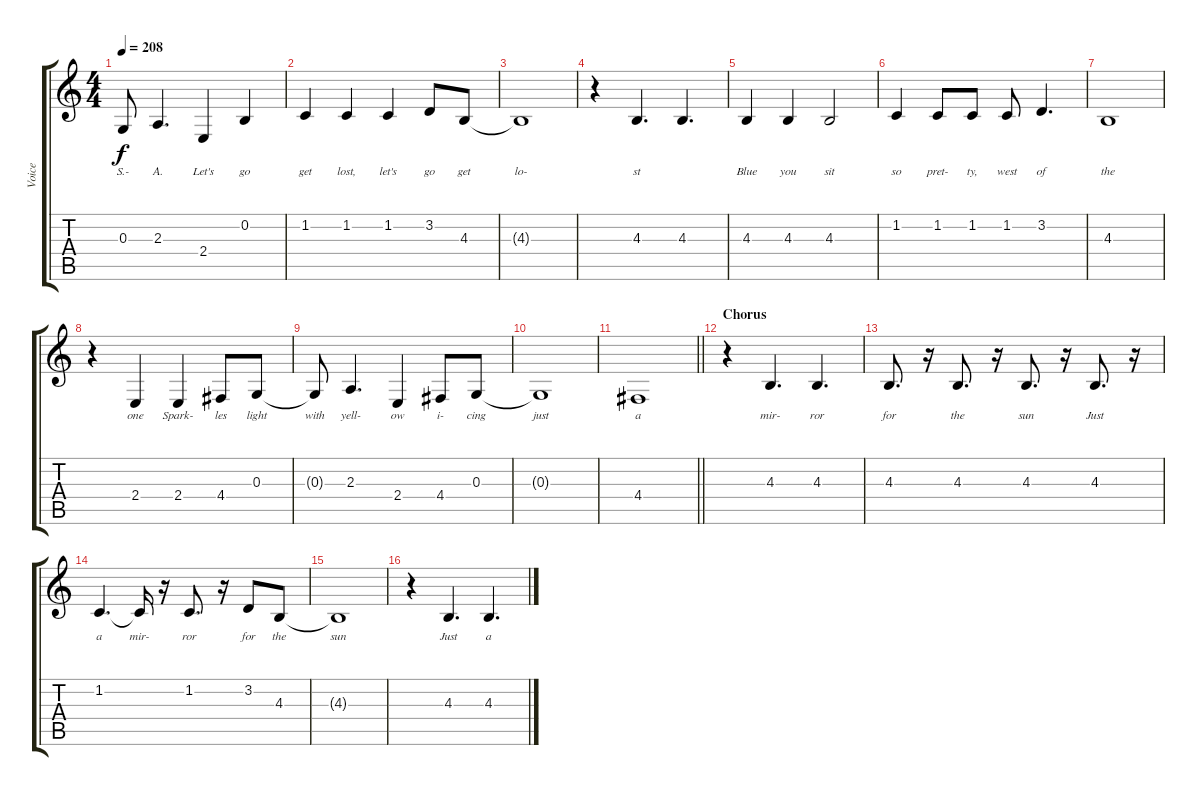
\track ("Voice" "Voice") {instrument sopranosax}
\staff {score tabs}
\tuning (E4 B3 G3 D3 A2 E2) {hide}
\ts (4 4)
\tempo 208
\clef g2
\ks c
0.3{t}.8{lyrics (0 "S.-") lyrics (1 "") lyrics (2 "") lyrics (3 "") lyrics (4 "") dy f} 2.3.4{d lyrics (0 "A.") lyrics (1 "") lyrics (2 "") lyrics (3 "") lyrics (4 "")} 2.4.4{lyrics (0 "Let's") lyrics (1 "") lyrics (2 "") lyrics (3 "") lyrics (4 "")} 0.2.4{lyrics (0 "go") lyrics (1 "") lyrics (2 "") lyrics (3 "") lyrics (4 "")} |
1.2.4{lyrics (0 "get") lyrics (1 "") lyrics (2 "") lyrics (3 "") lyrics (4 "")} 1.2.4{lyrics (0 "lost,") lyrics (1 "") lyrics (2 "") lyrics (3 "") lyrics (4 "")} 1.2.4{lyrics (0 "let's") lyrics (1 "") lyrics (2 "") lyrics (3 "") lyrics (4 "")} 3.2.8{lyrics (0 "go") lyrics (1 "") lyrics (2 "") lyrics (3 "") lyrics (4 "")} 4.3.8{lyrics (0 "get") lyrics (1 "") lyrics (2 "") lyrics (3 "") lyrics (4 "")} |
4.3{t}.1{lyrics (0 "lo-") lyrics (1 "") lyrics (2 "") lyrics (3 "") lyrics (4 "")} |
r.4 4.3.4{d lyrics (0 "st") lyrics (1 "") lyrics (2 "") lyrics (3 "") lyrics (4 "")} 4.3.4{d lyrics (0 "") lyrics (1 "") lyrics (2 "") lyrics (3 "") lyrics (4 "")} |
4.3.4{lyrics (0 "Blue") lyrics (1 "") lyrics (2 "") lyrics (3 "") lyrics (4 "")} 4.3.4{lyrics (0 "you") lyrics (1 "") lyrics (2 "") lyrics (3 "") lyrics (4 "")} 4.3.2{lyrics (0 "sit") lyrics (1 "") lyrics (2 "") lyrics (3 "") lyrics (4 "")} |
1.2.4{lyrics (0 "so") lyrics (1 "") lyrics (2 "") lyrics (3 "") lyrics (4 "")} 1.2.8{lyrics (0 "pret-") lyrics (1 "") lyrics (2 "") lyrics (3 "") lyrics (4 "")} 1.2.8{lyrics (0 "ty,") lyrics (1 "") lyrics (2 "") lyrics (3 "") lyrics (4 "")} 1.2.8{lyrics (0 "west") lyrics (1 "") lyrics (2 "") lyrics (3 "") lyrics (4 "")} 3.2.4{d lyrics (0 "of") lyrics (1 "") lyrics (2 "") lyrics (3 "") lyrics (4 "")} |
4.3.1{lyrics (0 "the") lyrics (1 "") lyrics (2 "") lyrics (3 "") lyrics (4 "")} |
r.4 2.4.4{lyrics (0 "one") lyrics (1 "") lyrics (2 "") lyrics (3 "") lyrics (4 "")} 2.4.4{lyrics (0 "Spark-") lyrics (1 "") lyrics (2 "") lyrics (3 "") lyrics (4 "")} 4.4.8{lyrics (0 "les") lyrics (1 "") lyrics (2 "") lyrics (3 "") lyrics (4 "")} 0.3.8{lyrics (0 "light") lyrics (1 "") lyrics (2 "") lyrics (3 "") lyrics (4 "")} |
0.3{t}.8{lyrics (0 "with") lyrics (1 "") lyrics (2 "") lyrics (3 "") lyrics (4 "")} 2.3.4{d lyrics (0 "yell-") lyrics (1 "") lyrics (2 "") lyrics (3 "") lyrics (4 "")} 2.4.4{lyrics (0 "ow") lyrics (1 "") lyrics (2 "") lyrics (3 "") lyrics (4 "")} 4.4.8{lyrics (0 "i-") lyrics (1 "") lyrics (2 "") lyrics (3 "") lyrics (4 "")} 0.3.8{lyrics (0 "cing") lyrics (1 "") lyrics (2 "") lyrics (3 "") lyrics (4 "")} |
0.3{t}.1{lyrics (0 "just") lyrics (1 "") lyrics (2 "") lyrics (3 "") lyrics (4 "")} |
\barLineRight lightlight
4.4.1{lyrics (0 "a") lyrics (1 "") lyrics (2 "") lyrics (3 "") lyrics (4 "")} |
\section ("" "Chorus")
r.4 4.3.4{d lyrics (0 "mir-") lyrics (1 "") lyrics (2 "") lyrics (3 "") lyrics (4 "")} 4.3.4{d lyrics (0 "ror") lyrics (1 "") lyrics (2 "") lyrics (3 "") lyrics (4 "")} |
4.3.8{d lyrics (0 "for") lyrics (1 "") lyrics (2 "") lyrics (3 "") lyrics (4 "")} r.16 4.3.8{d lyrics (0 "the") lyrics (1 "") lyrics (2 "") lyrics (3 "") lyrics (4 "")} r.16 4.3.8{d lyrics (0 "sun") lyrics (1 "") lyrics (2 "") lyrics (3 "") lyrics (4 "")} r.16 4.3.8{d lyrics (0 "Just") lyrics (1 "") lyrics (2 "") lyrics (3 "") lyrics (4 "")} r.16 |
1.2.4{d lyrics (0 "a") lyrics (1 "") lyrics (2 "") lyrics (3 "") lyrics (4 "")} 1.2{t}.16{lyrics (0 "mir-") lyrics (1 "") lyrics (2 "") lyrics (3 "") lyrics (4 "")} r.16 1.2.8{d lyrics (0 "ror") lyrics (1 "") lyrics (2 "") lyrics (3 "") lyrics (4 "")} r.16 3.2.8{lyrics (0 "for") lyrics (1 "") lyrics (2 "") lyrics (3 "") lyrics (4 "")} 4.3.8{lyrics (0 "the") lyrics (1 "") lyrics (2 "") lyrics (3 "") lyrics (4 "")} |
4.3{t}.1{lyrics (0 "sun") lyrics (1 "") lyrics (2 "") lyrics (3 "") lyrics (4 "")} |
r.4 4.3.4{d lyrics (0 "Just") lyrics (1 "") lyrics (2 "") lyrics (3 "") lyrics (4 "")} 4.3.4{d lyrics (0 "a") lyrics (1 "") lyrics (2 "") lyrics (3 "") lyrics (4 "")}
